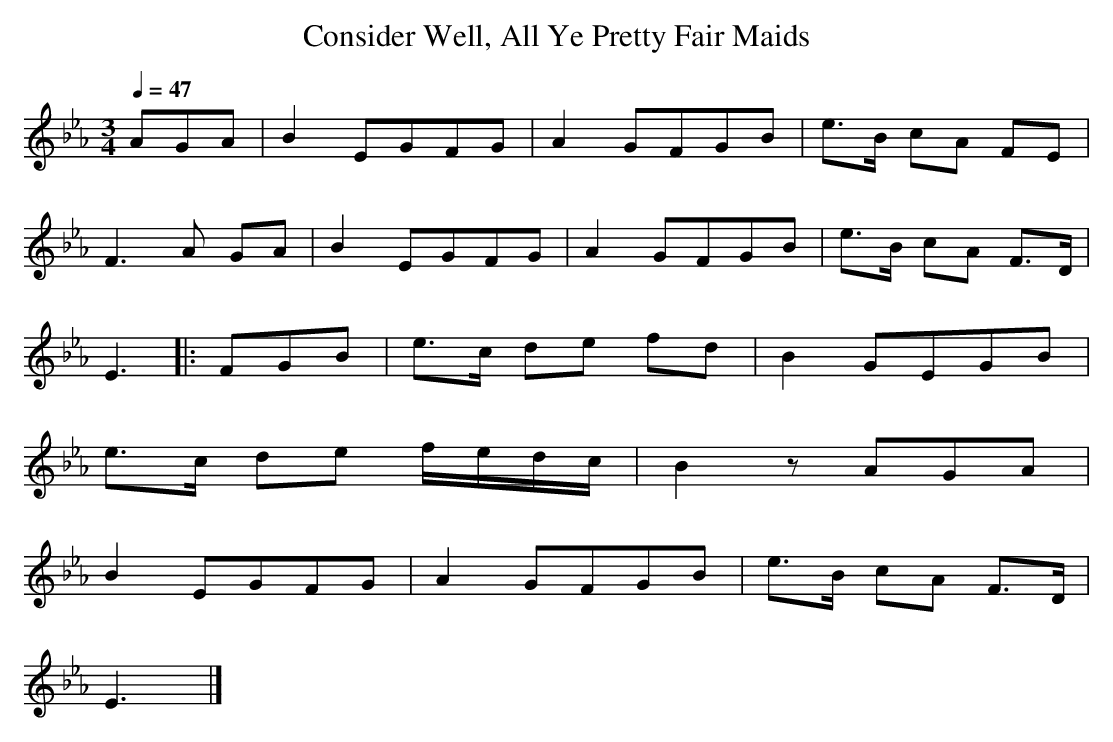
X:1
T: Consider Well, All Ye Pretty Fair Maids
M: 3/4
L: 1/8
Q: 1/4=47
K: Eb % 3 flats
V: 1
AGA | B2 EGFG | A2 GFGB | e>B cA FE |
F3A GA | B2 EGFG | A2 GFGB | e>B cA F>D |
E3 |: FGB | e>c de fd | B2 GEGB |
e>c de f/e/d/c/ | B2 zAGA |
B2 EGFG | A2 GFGB | e>B cA F>D |
E3 |]
